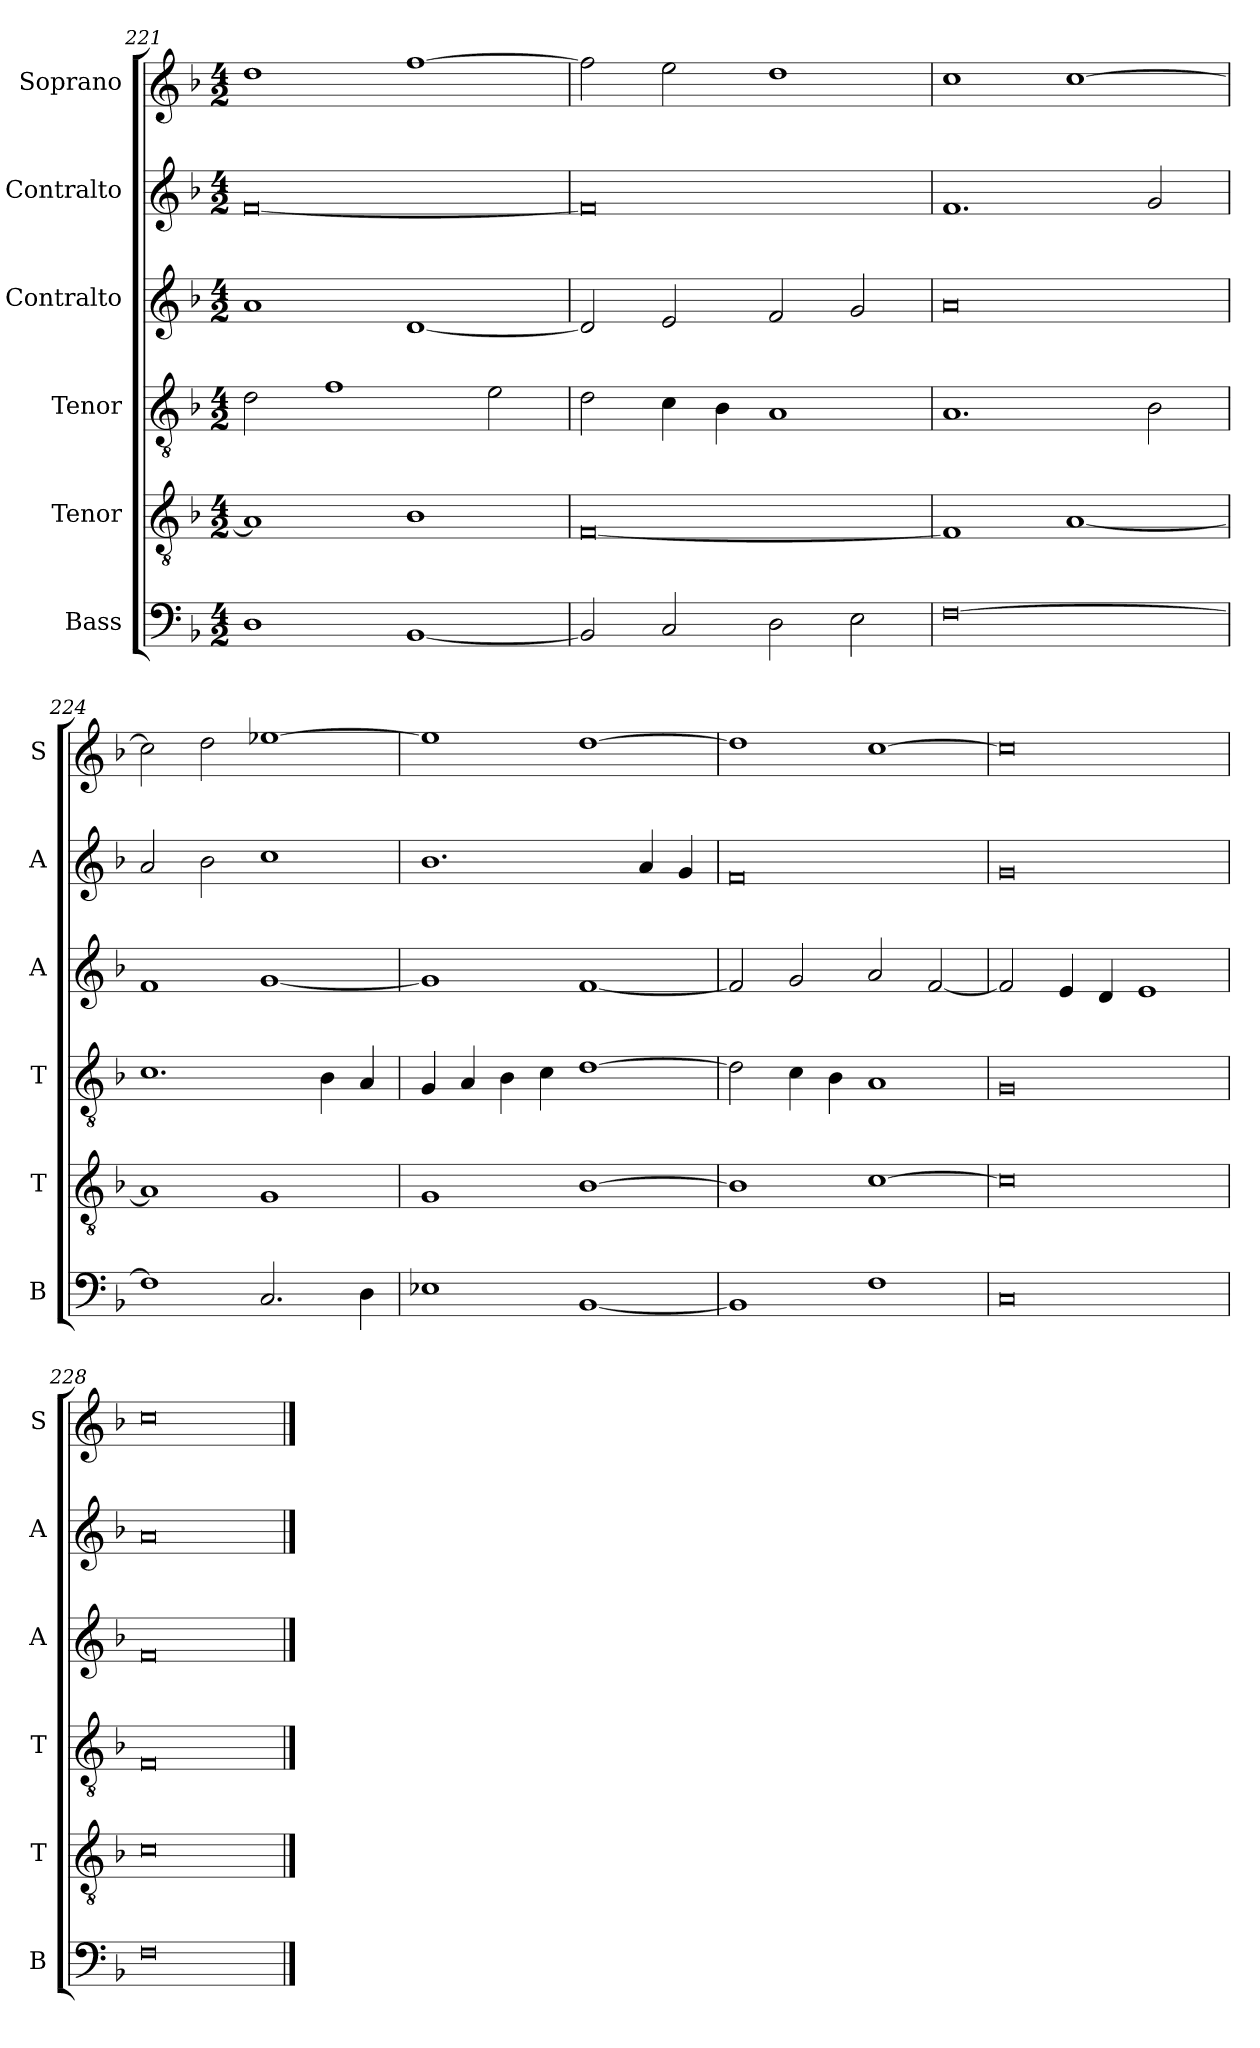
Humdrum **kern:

**kern	**kern	**kern	**kern	**kern	**kern
*part6	*part5	*part4	*part3	*part2	*part1
*staff6	*staff5	*staff4	*staff3	*staff2	*staff1
*I"Bass	*I"Tenor	*I"Tenor	*I"Contralto	*I"Contralto	*I"Soprano
*I'B	*I'T	*I'T	*I'A	*I'A	*I'S
*clefF4	*clefGv2	*clefGv2	*clefG2	*clefG2	*clefG2
*k[b-]	*k[b-]	*k[b-]	*k[b-]	*k[b-]	*k[b-]
*F:ion	*F:ion	*F:ion	*F:ion	*F:ion	*F:ion
*M4/2	*M4/2	*M4/2	*M4/2	*M4/2	*M4/2
=221	=221	=221	=221	=221	=221
1D	1A]	2d	1a	[0f	1dd
.	.	1f	.	.	.
[1BB-	1B-	.	[1d	.	[1ff
.	.	2e	.	.	.
=222	=222	=222	=222	=222	=222
2BB-]	[0F	2d	2d]	0f]	2ff]
2C	.	4c	2e	.	2ee
.	.	4B-	.	.	.
2D	.	1A	2f	.	1dd
2E	.	.	2g	.	.
=223	=223	=223	=223	=223	=223
[0F	1F]	1.A	0a	1.f	1cc
.	[1A	.	.	.	[1cc
.	.	2B-	.	2g	.
=224	=224	=224	=224	=224	=224
1F]	1A]	1.c	1f	2a	2cc]
.	.	.	.	2b-	2dd
2.C	1G	.	[1g	1cc	[1ee-X
.	.	4B-	.	.	.
4D	.	4A	.	.	.
=225	=225	=225	=225	=225	=225
1E-X	1G	4G	1g]	1.b-	1ee-]
.	.	4A	.	.	.
.	.	4B-	.	.	.
.	.	4c	.	.	.
[1BB-	[1B-	[1d	[1f	.	[1dd
.	.	.	.	4a	.
.	.	.	.	4g	.
=226	=226	=226	=226	=226	=226
1BB-]	1B-]	2d]	2f]	0f	1dd]
.	.	4c	2g	.	.
.	.	4B-	.	.	.
1F	[1c	1A	2a	.	[1cc
.	.	.	[2f	.	.
=227	=227	=227	=227	=227	=227
0C	0c]	0G	2f]	0g	0cc]
.	.	.	4e	.	.
.	.	.	4d	.	.
.	.	.	1e	.	.
=228	=228	=228	=228	=228	=228
0F	0c	0F	0f	0a	0cc
==	==	==	==	==	==
*-	*-	*-	*-	*-	*-
